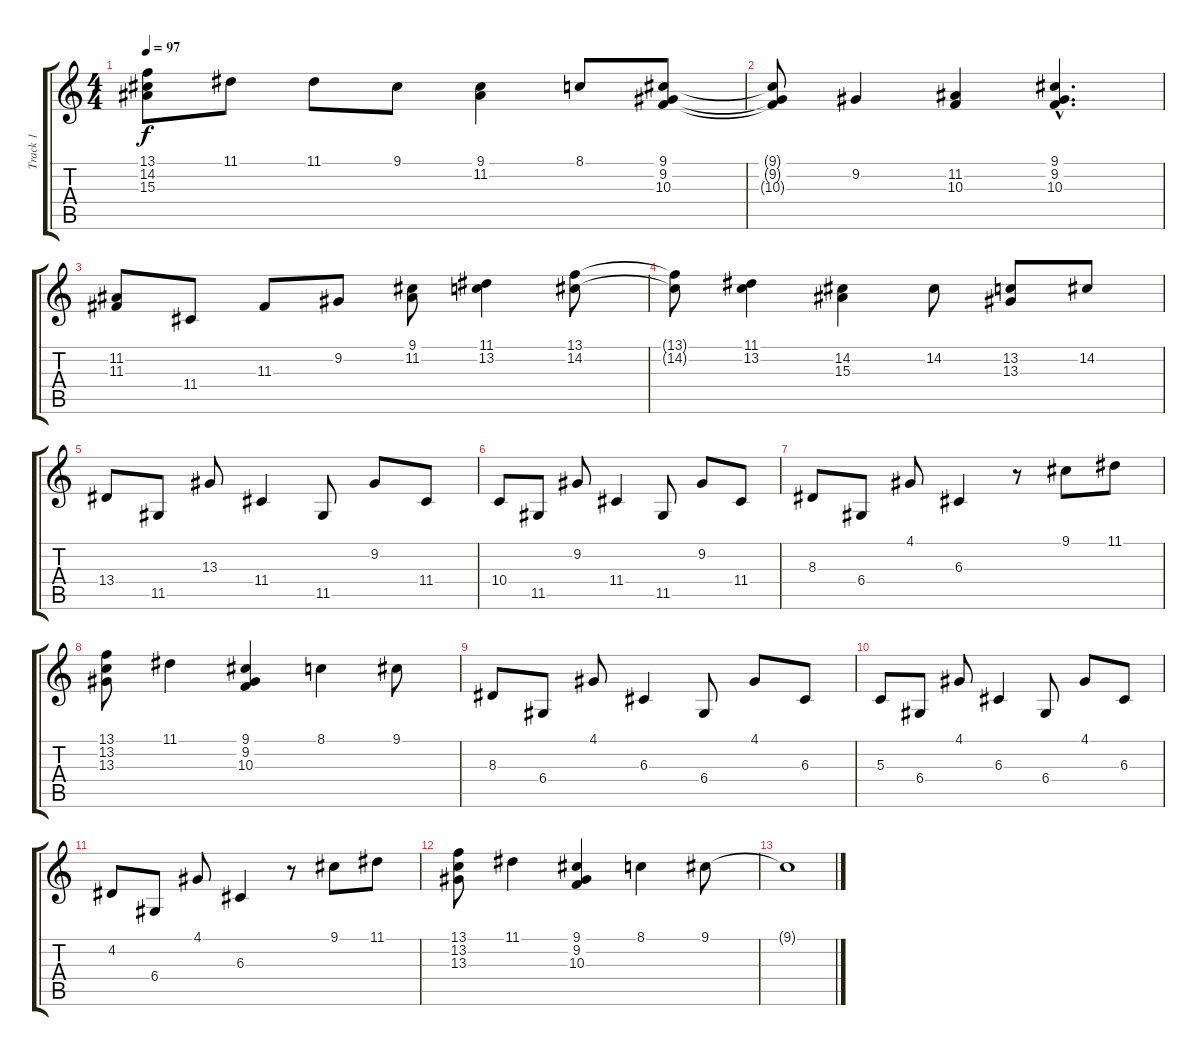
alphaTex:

\track ("Track 1" "Track 1") {instrument acousticgrandpiano}
\staff {score tabs}
\tuning (E4 B3 G3 D3 A2 E2) {hide}
\ts (4 4)
\tempo 97
\clef g2
\ks c
(13.1 14.2 15.3).8{dy f} 11.1.8 11.1.8 9.1.8 (9.1 11.2).4 8.1.8 (9.1 9.2 10.3).8 |
(9.1{t} 9.2{t} 10.3{t}).8 9.2.4 (11.2 10.3).4 (9.1{hac} 9.2{hac} 10.3{hac}).4{d} |
(11.2 11.3).8 11.4.8 11.3.8 9.2.8 (9.1 11.2).8 (11.1 13.2).4 (13.1 14.2).8 |
(13.1{t} 14.2{t}).8 (11.1 13.2).4 (14.2 15.3).4 14.2.8 (13.2 13.3).8 14.2.8 |
13.4.8 11.5.8 13.3.8 11.4.4 11.5.8 9.2.8 11.4.8 |
10.4.8 11.5.8 9.2.8 11.4.4 11.5.8 9.2.8 11.4.8 |
8.3.8 6.4.8 4.1.8 6.3.4 r.8 9.1.8 11.1.8 |
(13.1 13.2 13.3).8 11.1.4 (9.1 9.2 10.3).4 8.1.4 9.1.8 |
8.3.8 6.4.8 4.1.8 6.3.4 6.4.8 4.1.8 6.3.8 |
5.3.8 6.4.8 4.1.8 6.3.4 6.4.8 4.1.8 6.3.8 |
4.2.8 6.4.8 4.1.8 6.3.4 r.8 9.1.8 11.1.8 |
(13.1 13.2 13.3).8 11.1.4 (9.1 9.2 10.3).4 8.1.4 9.1.8 |
9.1{t}.1
